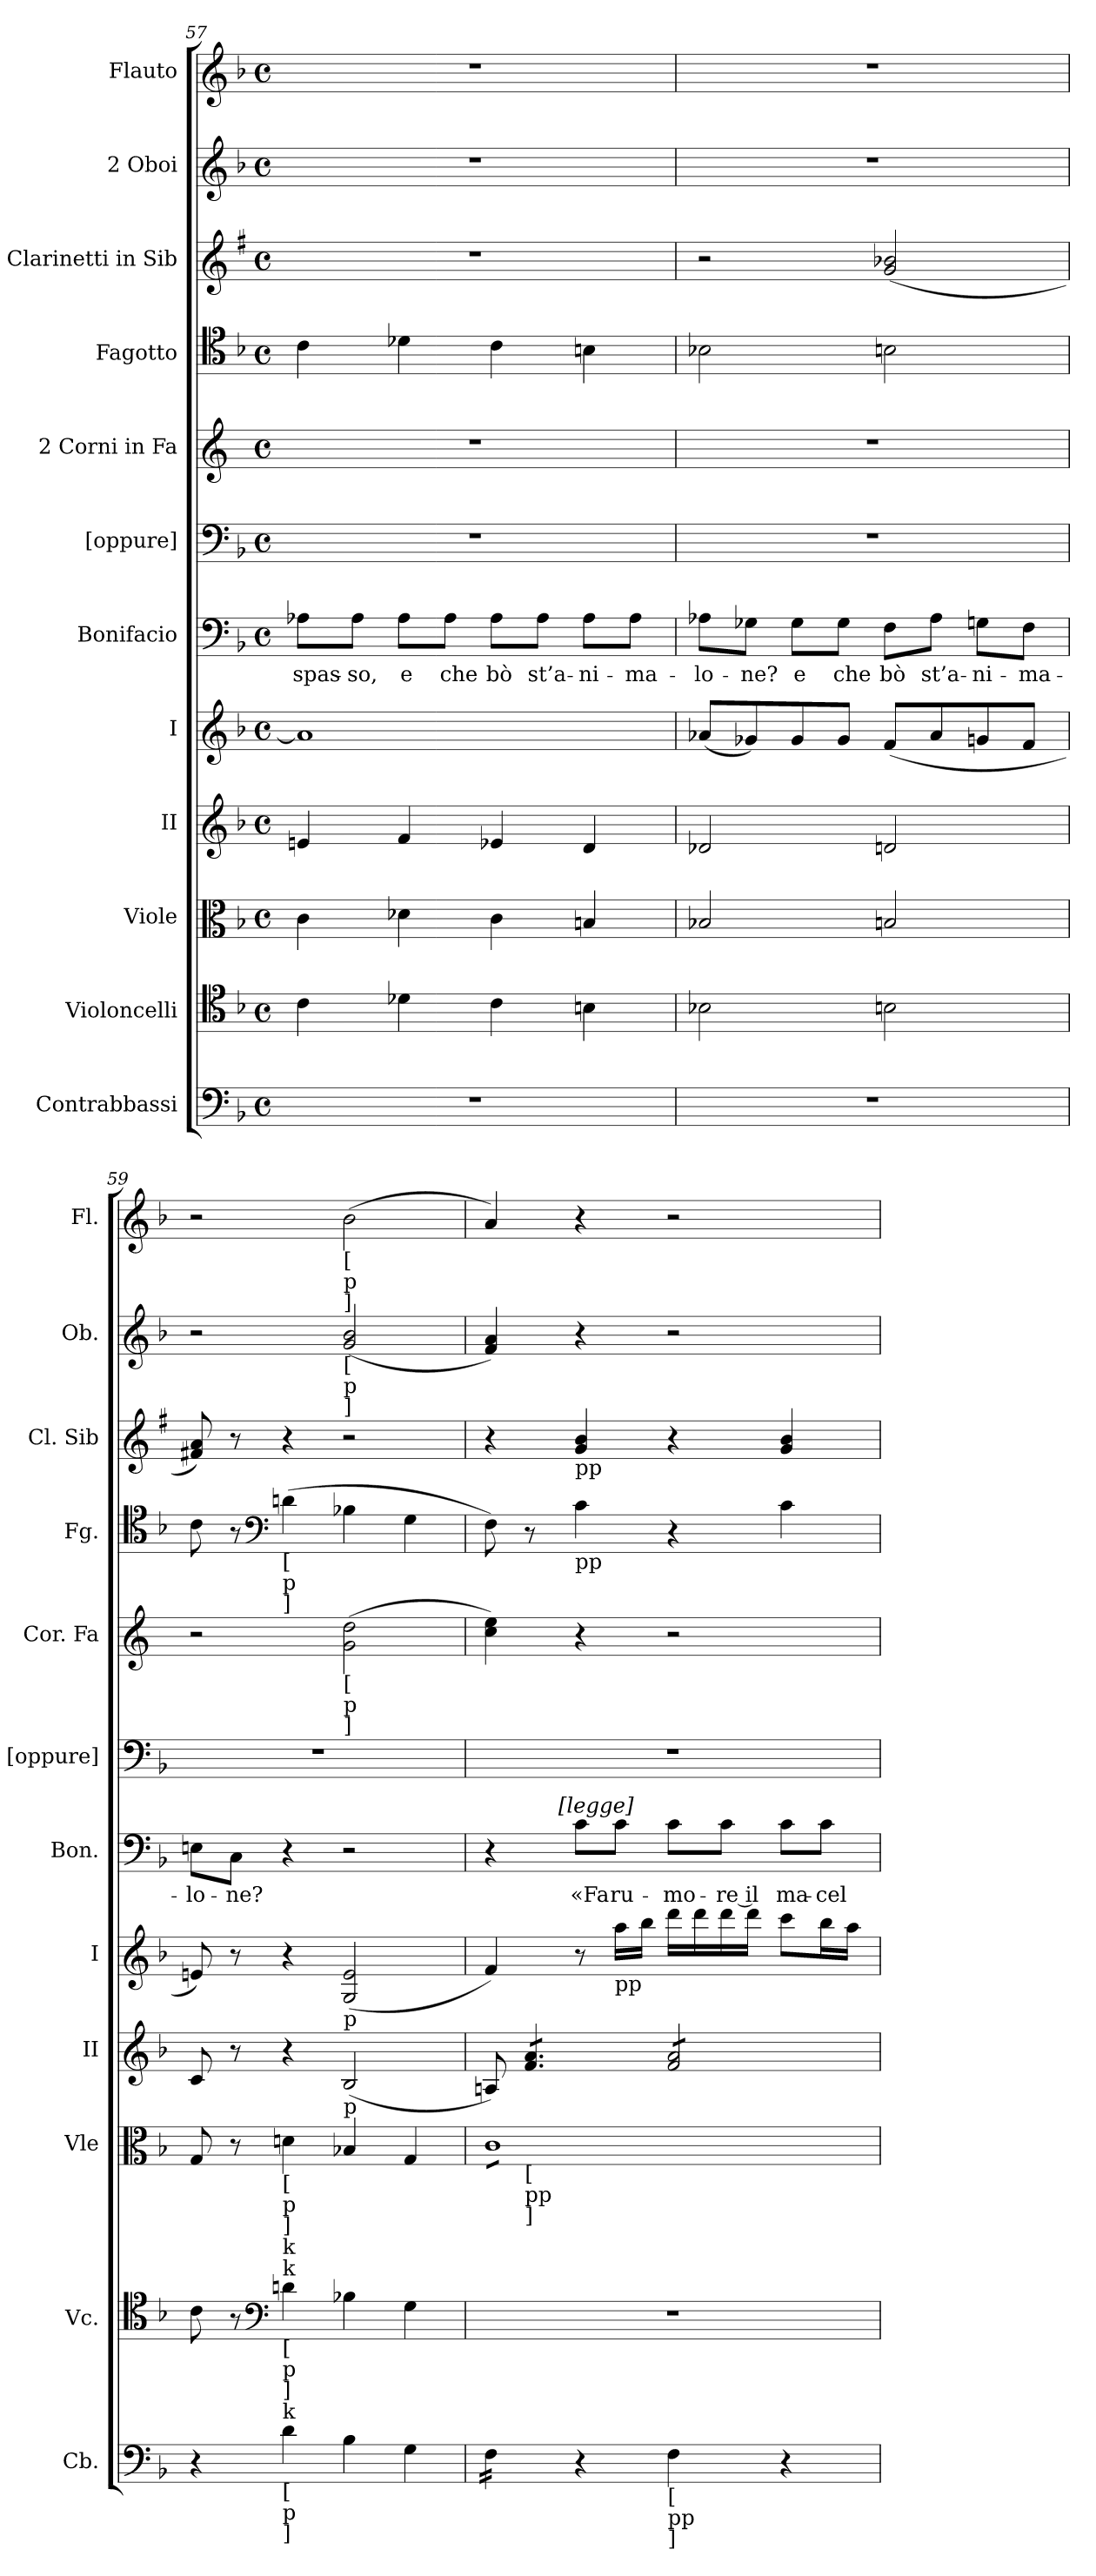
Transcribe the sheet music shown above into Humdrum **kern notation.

**kern	**kern	**kern	**kern	**kern	**kern	**text	**kern	**kern	**kern	**kern	**kern	**kern
*part12	*part11	*part10	*part9	*part8	*part7	*part7	*part6	*part5	*part4	*part3	*part2	*part1
*staff12	*staff11	*staff10	*staff9	*staff8	*staff7	*staff7	*staff6	*staff5	*staff4	*staff3	*staff2	*staff1
*I"Contrabbassi	*I"Violoncelli	*I"Viole	*I"II	*I"I	*I"Bonifacio	*	*I"[oppure]	*I"2 Corni in Fa	*I"Fagotto	*I"2 Clarinetti in Sib	*I"2 Oboi	*I"Flauto
*I'Cb.	*I'Vc.	*I'Vle	*I'II	*I'I	*I'Bon.	*	*I'[oppure]	*I'Cor. Fa	*I'Fg.	*I'Cl. Sib	*I'Ob.	*I'Fl.
*clefF4	*clefC4	*clefC3	*clefG2	*clefG2	*clefF4	*	*clefF4	*clefG2	*clefC4	*clefG2	*clefG2	*clefG2
*	*	*	*	*	*	*	*	*	*	*ITrd1c2	*	*
*k[b-]	*k[b-]	*k[b-]	*k[b-]	*k[b-]	*k[b-]	*	*k[b-]	*k[]	*k[b-]	*k[b-]	*k[b-]	*k[b-]
*F:	*F:	*F:	*F:	*F:	*F:	*	*F:	*C:	*F:	*F:	*F:	*F:
*M4/4	*M4/4	*M4/4	*M4/4	*M4/4	*M4/4	*	*M4/4	*M4/4	*M4/4	*M4/4	*M4/4	*M4/4
*met(c)	*met(c)	*met(c)	*met(c)	*met(c)	*met(c)	*	*met(c)	*met(c)	*met(c)	*met(c)	*met(c)	*met(c)
=57	=57	=57	=57	=57	=57	=57	=57	=57	=57	=57	=57	=57
!	!	!	!	!	!	!LO:LY:b	!	!	!	!	!	!
1r	4c\	4c\	4en/	1a-]	8A-X\L	spas-	1r	1r	4c\	1r	1r	1r
!	!	!	!	!	!	!LO:LY:b	!	!	!	!	!	!
.	.	.	.	.	8A-\J	-so,	.	.	.	.	.	.
!	!	!	!	!	!	!LO:LY:b	!	!	!	!	!	!
.	4d-X\	4d-X\	4f/	.	8A-\L	e	.	.	4d-X\	.	.	.
!	!	!	!	!	!	!LO:LY:b	!	!	!	!	!	!
.	.	.	.	.	8A-\J	che	.	.	.	.	.	.
!	!	!	!	!	!	!LO:LY:b	!	!	!	!	!	!
.	4c\	4c\	4e-X/	.	8A-\L	bò	.	.	4c\	.	.	.
!	!	!	!	!	!	!LO:LY:b	!	!	!	!	!	!
.	.	.	.	.	8A-\J	st’a-	.	.	.	.	.	.
!	!	!	!	!	!	!LO:LY:b	!	!	!	!	!	!
.	4Bn\	4Bn/	4d/	.	8A-\L	-ni-	.	.	4Bn\	.	.	.
!	!	!	!	!	!	!LO:LY:b	!	!	!	!	!	!
.	.	.	.	.	8A-\J	-ma-	.	.	.	.	.	.
=58	=58	=58	=58	=58	=58	=58	=58	=58	=58	=58	=58	=58
!	!	!	!	!	!	!LO:LY:b	!	!	!	!	!	!
1r	2B-X\	2B-X/	2d-X/	(<8a-X/L	8A-X\L	-lo-	1r	1r	2B-X\	2r	1r	1r
!	!	!	!	!	!	!LO:LY:b	!	!	!	!	!	!
.	.	.	.	8g-X/)	8G-X\J	-ne?	.	.	.	.	.	.
!	!	!	!	!	!	!LO:LY:b	!	!	!	!	!	!
.	.	.	.	8g-/	8G-\L	e	.	.	.	.	.	.
!	!	!	!	!	!	!LO:LY:b	!	!	!	!	!	!
.	.	.	.	8g-/J	8G-\J	che	.	.	.	.	.	.
!	!	!	!	!	!	!LO:LY:b	!	!	!	!	!	!
.	2Bn\	2Bn/	2dn/	(<8f/L	8F\L	bò	.	.	2Bn\	(<2f/ 2a-X/	.	.
!	!	!	!	!	!	!LO:LY:b	!	!	!	!	!	!
.	.	.	.	8a-/	8A-\J	st’a-	.	.	.	.	.	.
!	!	!	!	!	!	!LO:LY:b	!	!	!	!	!	!
.	.	.	.	8gn/	8Gn\L	-ni-	.	.	.	.	.	.
!	!	!	!	!	!	!LO:LY:b	!	!	!	!	!	!
.	.	.	.	8f/J	8F\J	-ma-	.	.	.	.	.	.
=59	=59	=59	=59	=59	=59	=59	=59	=59	=59	=59	=59	=59
!	!	!	!	!	!	!LO:LY:b	!	!	!	!	!	!
4r	8c\	8G/	8c/	8en/)	8En\L	-lo-	1r	2r	8c\	8en/ 8g/)	2r	2r
!	!	!	!	!	!	!LO:LY:b	!	!	!	!	!	!
.	8r	8r	8r	8r	8C\J	-ne?	.	.	8r	8r	.	.
*	*clefF4	*	*	*	*	*	*	*	*clefF4	*	*	*
!	!	!	!	!	!	!	!	!	!LO:TX:b:t=[	!	!	!
!	!	!	!	!	!	!	!	!	!LO:TX:b:t=p	!	!	!
!	!	!	!	!	!	!	!	!	!LO:TX:b:t=]	!	!	!
!	!	!LO:TX:b:t=[	!	!	!	!	!	!	!	!	!	!
!	!	!LO:TX:b:t=p	!	!	!	!	!	!	!	!	!	!
!	!	!LO:TX:b:t=]	!	!	!	!	!	!	!	!	!	!
!	!	!LO:TX:b:t=k	!	!	!	!	!	!	!	!	!	!
!	!LO:TX:b:t=[	!	!	!	!	!	!	!	!	!	!	!
!	!LO:TX:b:t=p	!	!	!	!	!	!	!	!	!	!	!
!	!LO:TX:b:t=]	!	!	!	!	!	!	!	!	!	!	!
!	!LO:TX:a:t=k	!	!	!	!	!	!	!	!	!	!	!
!LO:TX:b:t=[	!	!	!	!	!	!	!	!	!	!	!	!
!LO:TX:b:t=p	!	!	!	!	!	!	!	!	!	!	!	!
!LO:TX:b:t=]	!	!	!	!	!	!	!	!	!	!	!	!
!LO:TX:a:t=k	!	!	!	!	!	!	!	!	!	!	!	!
4d\	4dn\	4dn\	4r	4r	4r	.	.	.	(>4dn\	4r	.	.
!	!	!	!	!	!	!	!	!	!	!	!	!LO:TX:b:t=[
!	!	!	!	!	!	!	!	!	!	!	!	!LO:TX:b:t=p
!	!	!	!	!	!	!	!	!	!	!	!	!LO:TX:b:t=]
!	!	!	!	!	!	!	!	!	!	!	!LO:TX:b:t=[	!
!	!	!	!	!	!	!	!	!	!	!	!LO:TX:b:t=p	!
!	!	!	!	!	!	!	!	!	!	!	!LO:TX:b:t=]	!
!	!	!	!	!	!	!	!	!LO:TX:b:t=[	!	!	!	!
!	!	!	!	!	!	!	!	!LO:TX:b:t=p	!	!	!	!
!	!	!	!	!	!	!	!	!LO:TX:b:t=]	!	!	!	!
!	!	!	!	!LO:TX:b:t=p	!	!	!	!	!	!	!	!
!	!	!	!LO:TX:b:t=p	!	!	!	!	!	!	!	!	!
4B-\	4B-X\	4B-X/	(<2B-/	(<2G/ 2e/	2r	.	.	(>2g\ 2dd\	4B-X\	2r	(<2g/ 2b-/	(>2b-\
4G\	4G\	4G/	.	.	.	.	.	.	4G\	.	.	.
!!LO:PB:g=z
=60	=60	=60	=60	=60	=60	=60	=60	=60	=60	=60	=60	=60
!	!	!LO:TX:b:t=2	!	!	!	!	!	!	!	!	!	!
!LO:TX:a:t=2	!	!	!	!	!	!	!	!	!	!	!	!
*	*	*^	*	*	*^	*	*	*	*	*	*	*
*tremolo	*	*	*	*	*	*	*	*	*	*	*	*	*	*
*	*	*tremolo	*	*	*	*	*	*	*	*	*	*	*	*
16F\LL	1r	8cL	8ryy	8An/)	4f/)	4r	8..ryy	.	1r	4cc\ 4ee\)	8F\)	4r	4f/ 4a/)	4a/)
16F\	.	.	.	.	.	.	.	.	.	.	.	.	.	.
!	!	!	!	!LO:TX:b:t=[	!	!	!	!	!	!	!	!	!	!
!	!	!	!	!LO:TX:b:t=pp	!	!	!	!	!	!	!	!	!	!
!	!	!	!	!LO:TX:b:t=]	!	!	!	!	!	!	!	!	!	!
!	!	!	!LO:TX:b:t=[	!	!	!	!	!	!	!	!	!	!	!
!	!	!	!LO:TX:b:t=pp	!	!	!	!	!	!	!	!	!	!	!
!	!	!	!LO:TX:b:t=]	!	!	!	!	!	!	!	!	!	!	!
*	*	*	*	*tremolo	*	*	*	*	*	*	*	*	*	*
16F\	.	8c	2..ryy	8f/ 8a/L	.	.	.	.	.	.	8r	.	.	.
16F\JJ	.	.	.	.	.	.	.	.	.	.	.	.	.	.
*Xtremolo	*	*	*	*	*	*	*	*	*	*	*	*	*	*
!	!	!	!	!	!	!	!LO:TX:a:t=[legge]	!	!	!	!	!	!	!
.	.	.	.	.	.	.	2ryy	.	.	.	.	.	.	.
!	!	!	!	!	!	!	!	!	!	!	!	!LO:TX:b:t=pp	!	!
!	!	!	!	!	!	!	!	!	!	!	!LO:TX:b:t=pp	!	!	!
!	!	!	!	!	!	!	!	!LO:LY:b	!	!	!	!	!	!
4r	.	8c	.	8f/ 8a/	8r	8c\L	.	«Fa	.	4r	4c\	4f/ 4a/	4r	4r
!	!	!	!	!	!LO:TX:b:t=pp	!	!	!	!	!	!	!	!	!
!	!	!	!	!	!	!	!	!LO:LY:b	!	!	!	!	!	!
.	.	8c	.	8f/ 8a/J	16aa\LL	8c\J	.	ru-	.	.	.	.	.	.
.	.	.	.	.	16bb-\JJ	.	.	.	.	.	.	.	.	.
!LO:TX:b:t=[	!	!	!	!	!	!	!	!	!	!	!	!	!	!
!LO:TX:b:t=pp	!	!	!	!	!	!	!	!	!	!	!	!	!	!
!LO:TX:b:t=]	!	!	!	!	!	!	!	!	!	!	!	!	!	!
!	!	!	!	!	!	!	!	!LO:LY:b	!	!	!	!	!	!
4F\	.	8c	.	8f/ 8a/L	16ddd\LL	8c\L	.	-mo-	.	2r	4r	4r	2r	2r
.	.	.	.	.	16ddd\	.	.	.	.	.	.	.	.	.
!	!	!	!	!	!	!	!	!LO:LY:b	!	!	!	!	!	!
.	.	8c	.	8f/ 8a/	16ddd\	8c\J	.	-re il	.	.	.	.	.	.
.	.	.	.	.	16ddd\JJ	.	.	.	.	.	.	.	.	.
.	.	.	.	.	.	.	4ryy	.	.	.	.	.	.	.
!	!	!	!	!	!	!	!	!LO:LY:b	!	!	!	!	!	!
4r	.	8c	.	8f/ 8a/	8ccc>\L	8c\L	.	ma-	.	.	4c\	4f/ 4a/	.	.
!	!	!	!	!	!	!	!	!LO:LY:b	!	!	!	!	!	!
.	.	8cJ	.	8f/ 8a/J	16bb-\L	8c\J	.	-cel-	.	.	.	.	.	.
*	*	*	*	*Xtremolo	*	*	*	*	*	*	*	*	*	*
*	*	*Xtremolo	*	*	*	*	*	*	*	*	*	*	*	*
.	.	.	.	.	16aa\JJ	.	.	.	.	.	.	.	.	.
.	.	.	.	.	.	.	32ryy	.	.	.	.	.	.	.
*	*	*v	*v	*	*	*v	*v	*	*	*	*	*	*	*
=	=	=	=	=	=	=	=	=	=	=	=	=
*-	*-	*-	*-	*-	*-	*-	*-	*-	*-	*-	*-	*-
